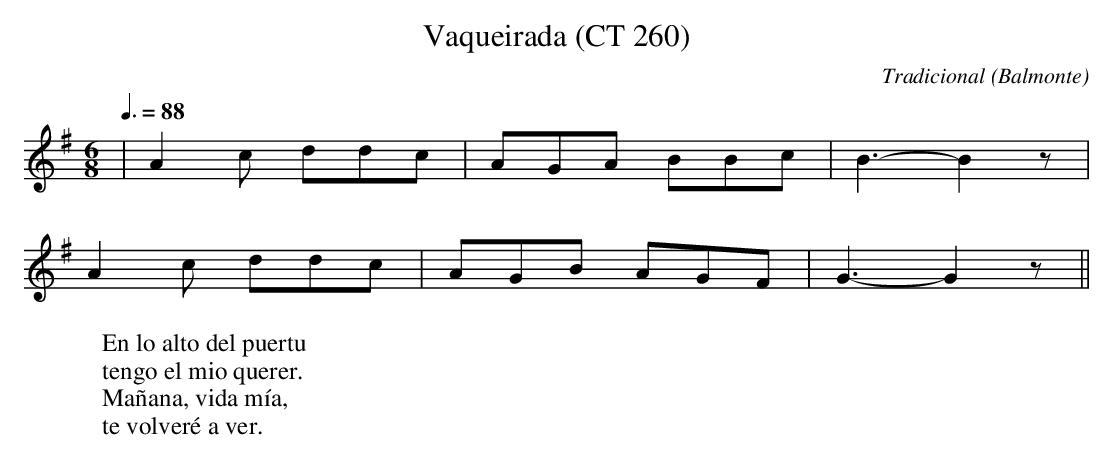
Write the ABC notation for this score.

X:1
T:Vaqueirada (CT 260)
C:Tradicional
O:Balmonte
M:6/8
L:1/8
Q:3/8=88
W:En lo alto del puertu
W:tengo el mio querer.
W:Mañana, vida mía,
W:te volveré a ver.
K:G
|A2c ddc|AGA BBc|B3- B2z|
A2c ddc|AGB AGF|G3- G2z||
